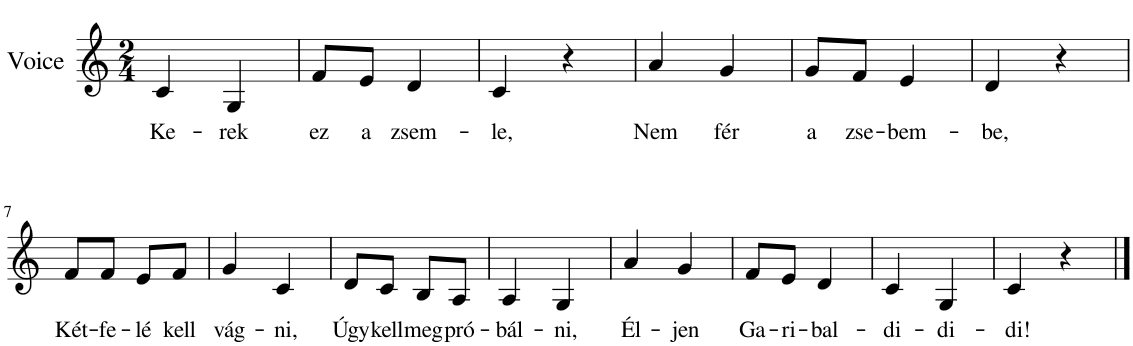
**kern	**text
*part1	*part1
*staff1	*staff1
*I"Voice	*
*clefG2	*
*k[]	*
*M2/4	*
=1	=1
!	!LO:LY:b
4c/	Ke-
!	!LO:LY:b
4G/	-rek
=2	=2
!	!LO:LY:b
8f/L	ez
!	!LO:LY:b
8e/J	a
!	!LO:LY:b
4d/	zsem-
=3	=3
!	!LO:LY:b
4c/	-le,
4r	.
=4	=4
!	!LO:LY:b
4a/	Nem
!	!LO:LY:b
4g/	fér
=5	=5
!	!LO:LY:b
8g/L	a
!	!LO:LY:b
8f/J	zse-
!	!LO:LY:b
4e/	-bem-
=6	=6
!	!LO:LY:b
4d/	-be,
4r	.
!!LO:LB:g=z
=7	=7
!	!LO:LY:b
8f/L	Két-
!	!LO:LY:b
8f/J	-fe-
!	!LO:LY:b
8e/L	-lé
!	!LO:LY:b
8f/J	kell
=8	=8
!	!LO:LY:b
4g/	vág-
!	!LO:LY:b
4c/	-ni,
=9	=9
!	!LO:LY:b
8d/L	Úgy
!	!LO:LY:b
8c/J	kell
!	!LO:LY:b
8B/L	meg-
!	!LO:LY:b
8A/J	-pró-
=10	=10
!	!LO:LY:b
4A/	-bál-
!	!LO:LY:b
4G/	-ni,
=11	=11
!	!LO:LY:b
4a/	Él-
!	!LO:LY:b
4g/	-jen
=12	=12
!	!LO:LY:b
8f/L	Ga-
!	!LO:LY:b
8e/J	-ri-
!	!LO:LY:b
4d/	-bal-
=13	=13
!	!LO:LY:b
4c/	di-
!	!LO:LY:b
4G/	-di-
=14	=14
!	!LO:LY:b
4c/	-di!
4r	.
==	==
*-	*-
